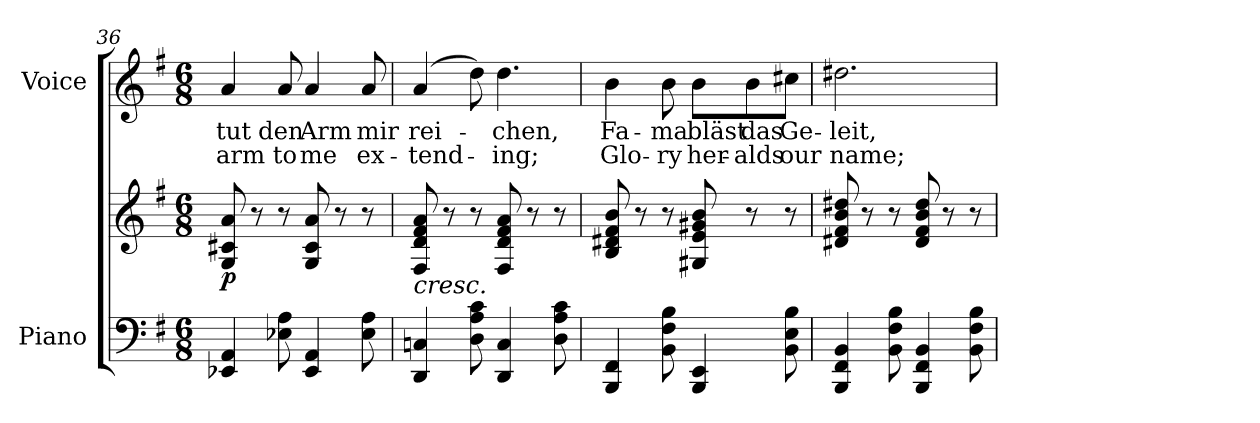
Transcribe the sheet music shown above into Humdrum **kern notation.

**kern	**kern	**dynam	**kern	**text	**text
*part2	*part2	*part2	*part1	*part1	*part1
*staff3	*staff2	*staff2/3	*staff1	*staff1	*staff1
*I"Piano	*	*	*I"Voice	*	*
*I'Pno	*	*	*	*	*
*clefF4	*clefG2	*	*clefG2	*	*
*k[f#]	*k[f#]	*	*k[f#]	*	*
*M6/8	*M6/8	*	*M6/8	*	*
=36	=36	=36	=36	=36	=36
!	!	!LO:DY:b	!	!	!
4EE-X/ 4AA/	8G/ 8c#X/ 8a/	p	4a/	tut	arm
.	8r	.	.	.	.
8E-X\ 8A\	8r	.	8a/	den	to
4EE-/ 4AA/	8G/ 8c#/ 8a/	.	4a/	Arm	me
.	8r	.	.	.	.
8E-\ 8A\	8r	.	8a/	mir	ex-
=37	=37	=37	=37	=37	=37
!	!LO:TX:b:i:t=cresc.	!	!	!	!
4DD/ 4Cn/	8F#/ 8d/ 8f#/ 8a/	.	(4a/	rei-	-tend-
.	8r	.	.	.	.
8D\ 8A\ 8c\	8r	.	8dd\)	.	.
4DD/ 4C/	8F#/ 8d/ 8f#/ 8a/	.	4.dd\	-chen,	-ing;
.	8r	.	.	.	.
8D\ 8A\ 8c\	8r	.	.	.	.
=38	=38	=38	=38	=38	=38
4BBB/ 4FF#/	8B/ 8d#X/ 8f#/ 8b/	.	4b\	Fa-	Glo-
.	8r	.	.	.	.
8BB\ 8F#\ 8B\	8r	.	8b\	-ma	-ry
4BBB/ 4EE/	8G#X/ 8e/ 8g#X/ 8b/	.	8b\L	bläst	her-
.	8r	.	8b\	das	-alds
8BB\ 8E\ 8B\	8r	.	8cc#X\J	Ge-	our
=39	=39	=39	=39	=39	=39
4BBB/ 4FF#/ 4BB/	8d#X/ 8f#/ 8b/ 8dd#X/	.	2.dd#X\	-leit,	name;
.	8r	.	.	.	.
8BB\ 8F#\ 8B\	8r	.	.	.	.
4BBB/ 4FF#/ 4BB/	8d#/ 8f#/ 8b/ 8dd#/	.	.	.	.
.	8r	.	.	.	.
8BB\ 8F#\ 8B\	8r	.	.	.	.
=	=	=	=	=	=
*-	*-	*-	*-	*-	*-
